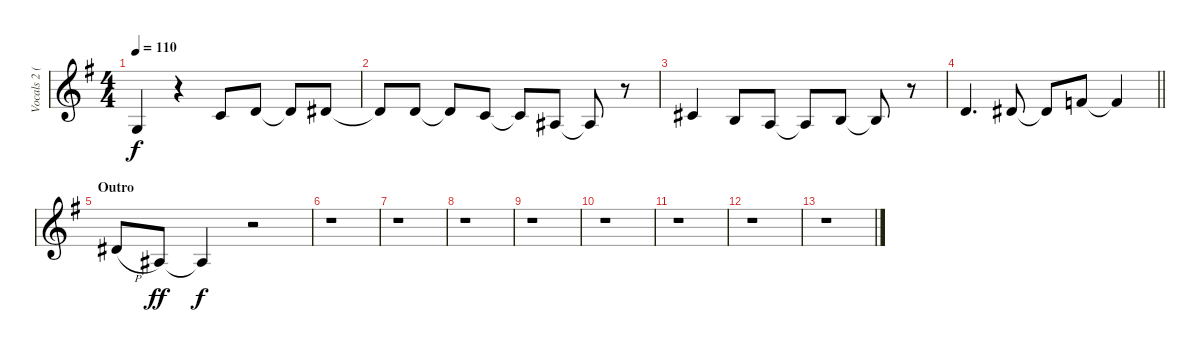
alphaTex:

\track ("Vocals 2 (Jerry)" "Vocals 2 (") {instrument oboe}
\staff {score}
\tuning (Eb4 Bb3 Gb3 Db3 Ab2 Eb2) {hide}
\ts (4 4)
\tempo 110
\clef g2
\ks g
11.5{t}.4{dy f} r.4 11.4.8 8.3.8 8.3{t}.8 9.3.8 |
9.3{t}.8 8.3.8 8.3{t}.8 6.3.8 6.3{t}.8 9.4.8 9.4{t}.8 r.8 |
7.3.4 5.3.8 8.4.8 8.4{t}.8 5.3.8 5.3{t}.8 r.8 |
\barLineRight lightlight
8.3.4{d} 9.3.8 9.3{t}.8 11.3.8 11.3{t}.4 |
\section ("" "Outro")
9.3{h}.8 4.3.8{dy ff} 4.3{t}.4{dy f} r.2 |
r.1 |
r.1 |
r.1 |
r.1 |
r.1 |
r.1 |
r.1 |
r.1
